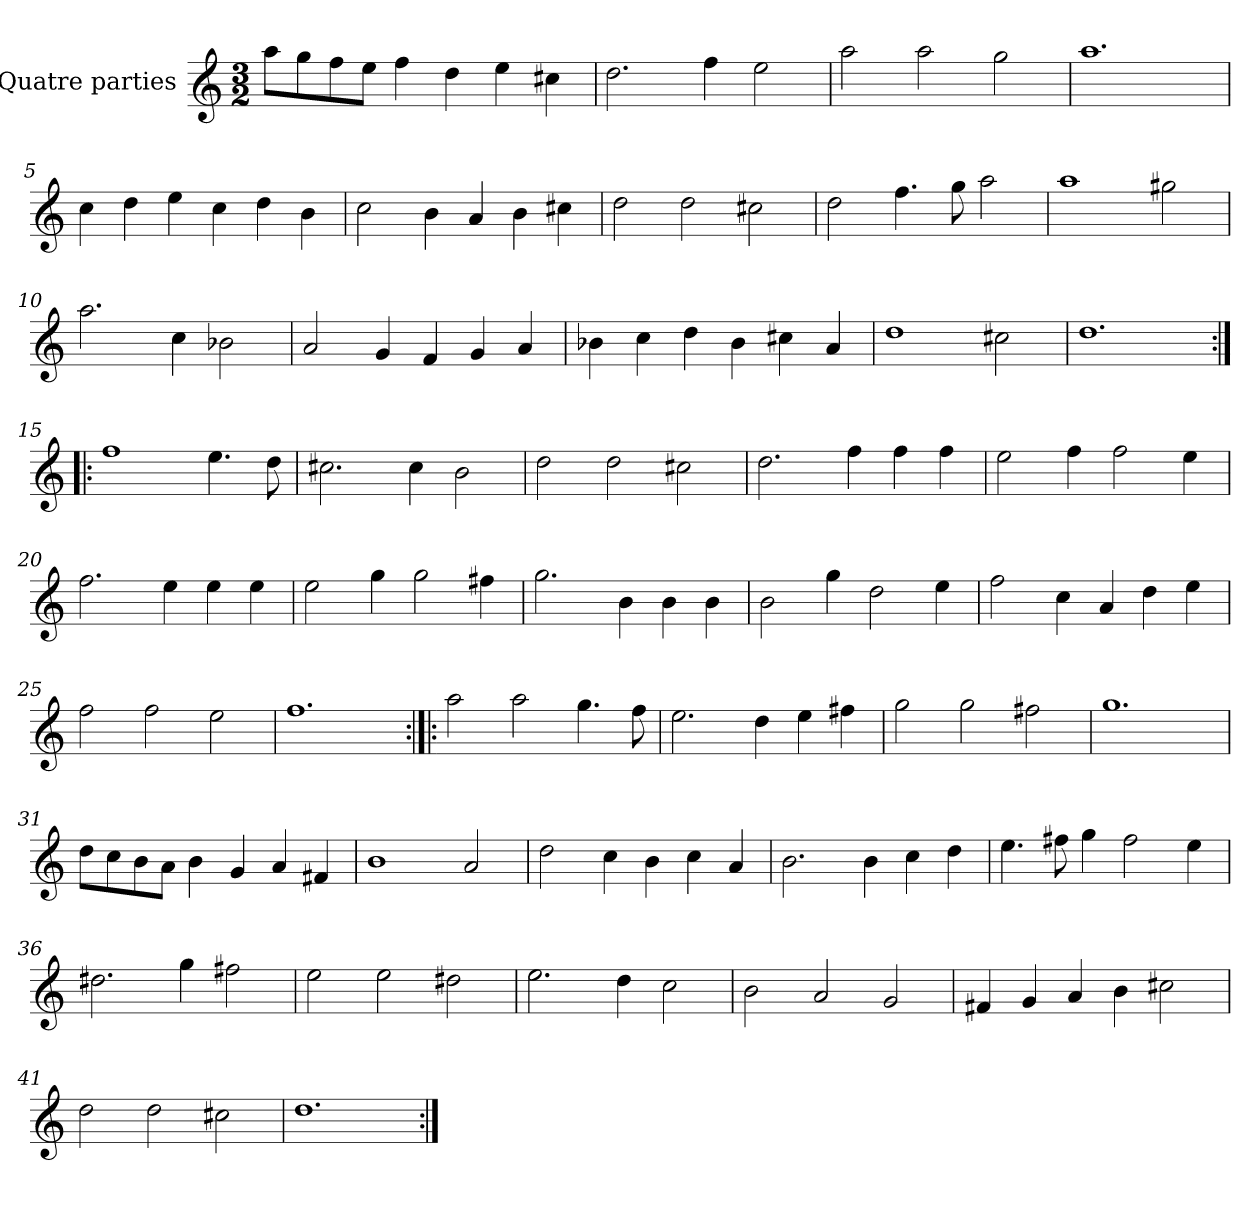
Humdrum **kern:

**kern
*part1
*staff1
*I"Quatre parties
*clefG2
*k[]
*M3/2
*MM180
=1
8aa\L
8gg\
8ff\
8ee\J
4ff\
4dd\
4ee\
4cc#X\
=2
2.dd\
4ff\
2ee\
=3
2aa\
2aa\
2gg\
=4
1.aa
=5
4cc\
4dd\
4ee\
4cc\
4dd\
4b\
=6
2cc\
4b\
4a/
4b\
4cc#X\
=7
2dd\
2dd\
2cc#X\
=8
2dd\
4.ff\
8gg\
2aa\
=9
1aa
2gg#X\
=10
2.aa\
4cc\
2b-X\
=11
2a/
4g/
4f/
4g/
4a/
=12
4b-X\
4cc\
4dd\
4b-\
4cc#X\
4a/
=13
1dd
2cc#X\
=14
1.dd
=15:|!|:
1ff
4.ee\
8dd\
=16
2.cc#X\
4cc#\
2b\
=17
2dd\
2dd\
2cc#X\
=18
2.dd\
4ff\
4ff\
4ff\
=19
2ee\
4ff\
2ff\
4ee\
=20
2.ff\
4ee\
4ee\
4ee\
=21
2ee\
4gg\
2gg\
4ff#X\
=22
2.gg\
4b\
4b\
4b\
=23
2b\
4gg\
2dd\
4ee\
=24
2ff\
4cc\
4a/
4dd\
4ee\
=25
2ff\
2ff\
2ee\
=26
1.ff
=27:|!|:
2aa\
2aa\
4.gg\
8ff\
=28
2.ee\
4dd\
4ee\
4ff#X\
=29
2gg\
2gg\
2ff#X\
=30
1.gg
=31
8dd\L
8cc\
8b\
8a\J
4b\
4g/
4a/
4f#X/
=32
1b
2a/
=33
2dd\
4cc\
4b\
4cc\
4a/
=34
2.b\
4b\
4cc\
4dd\
=35
4.ee\
8ff#X\
4gg\
2ff#\
4ee\
=36
2.dd#X\
4gg\
2ff#X\
=37
2ee\
2ee\
2dd#X\
=38
2.ee\
4dd\
2cc\
=39
2b\
2a/
2g/
=40
4f#X/
4g/
4a/
4b\
2cc#X\
=41
2dd\
2dd\
2cc#X\
=42
1.dd
=:|!
*-
